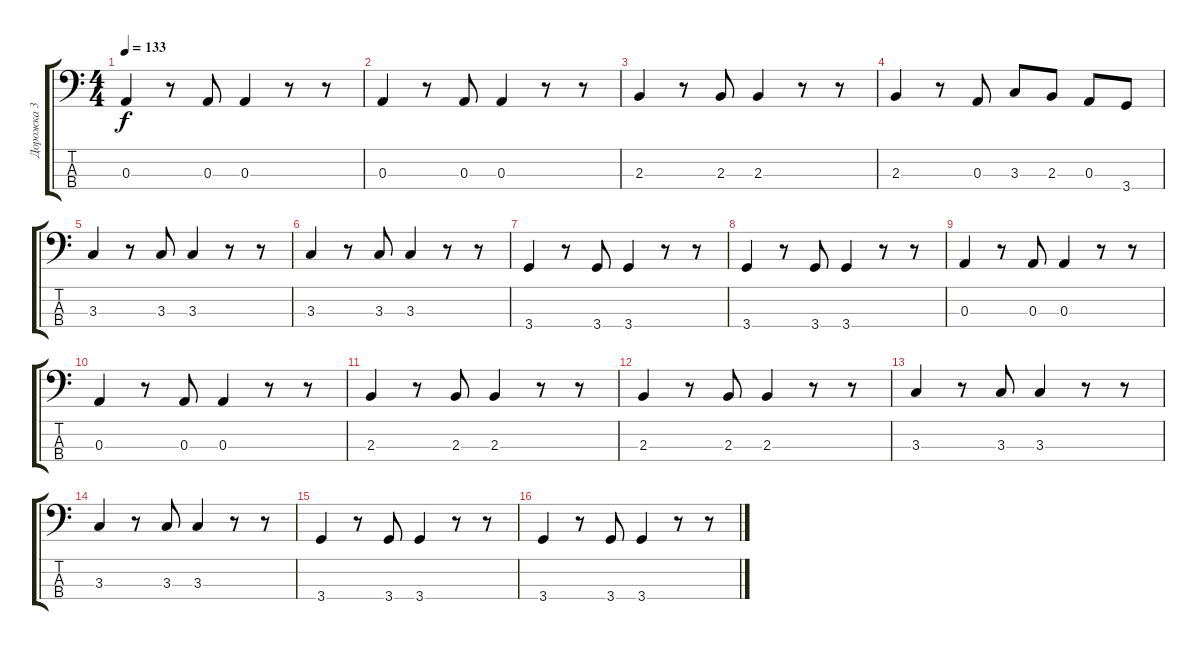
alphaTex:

\track ("Дорожка 3" "Дорожка 3") {instrument electricbassfinger}
\staff {score tabs}
\tuning (G2 D2 A1 E1) {hide}
\ts (4 4)
\tempo 133
\clef f4
\ks c
0.3.4{dy f} r.8 0.3.8 0.3.4 r.8 r.8 |
0.3.4 r.8 0.3.8 0.3.4 r.8 r.8 |
2.3.4 r.8 2.3.8 2.3.4 r.8 r.8 |
2.3.4 r.8 0.3.8 3.3.8 2.3.8 0.3.8 3.4.8 |
3.3.4 r.8 3.3.8 3.3.4 r.8 r.8 |
3.3.4 r.8 3.3.8 3.3.4 r.8 r.8 |
3.4.4 r.8 3.4.8 3.4.4 r.8 r.8 |
3.4.4 r.8 3.4.8 3.4.4 r.8 r.8 |
0.3.4 r.8 0.3.8 0.3.4 r.8 r.8 |
0.3.4 r.8 0.3.8 0.3.4 r.8 r.8 |
2.3.4 r.8 2.3.8 2.3.4 r.8 r.8 |
2.3.4 r.8 2.3.8 2.3.4 r.8 r.8 |
3.3.4 r.8 3.3.8 3.3.4 r.8 r.8 |
3.3.4 r.8 3.3.8 3.3.4 r.8 r.8 |
3.4.4 r.8 3.4.8 3.4.4 r.8 r.8 |
3.4.4 r.8 3.4.8 3.4.4 r.8 r.8
